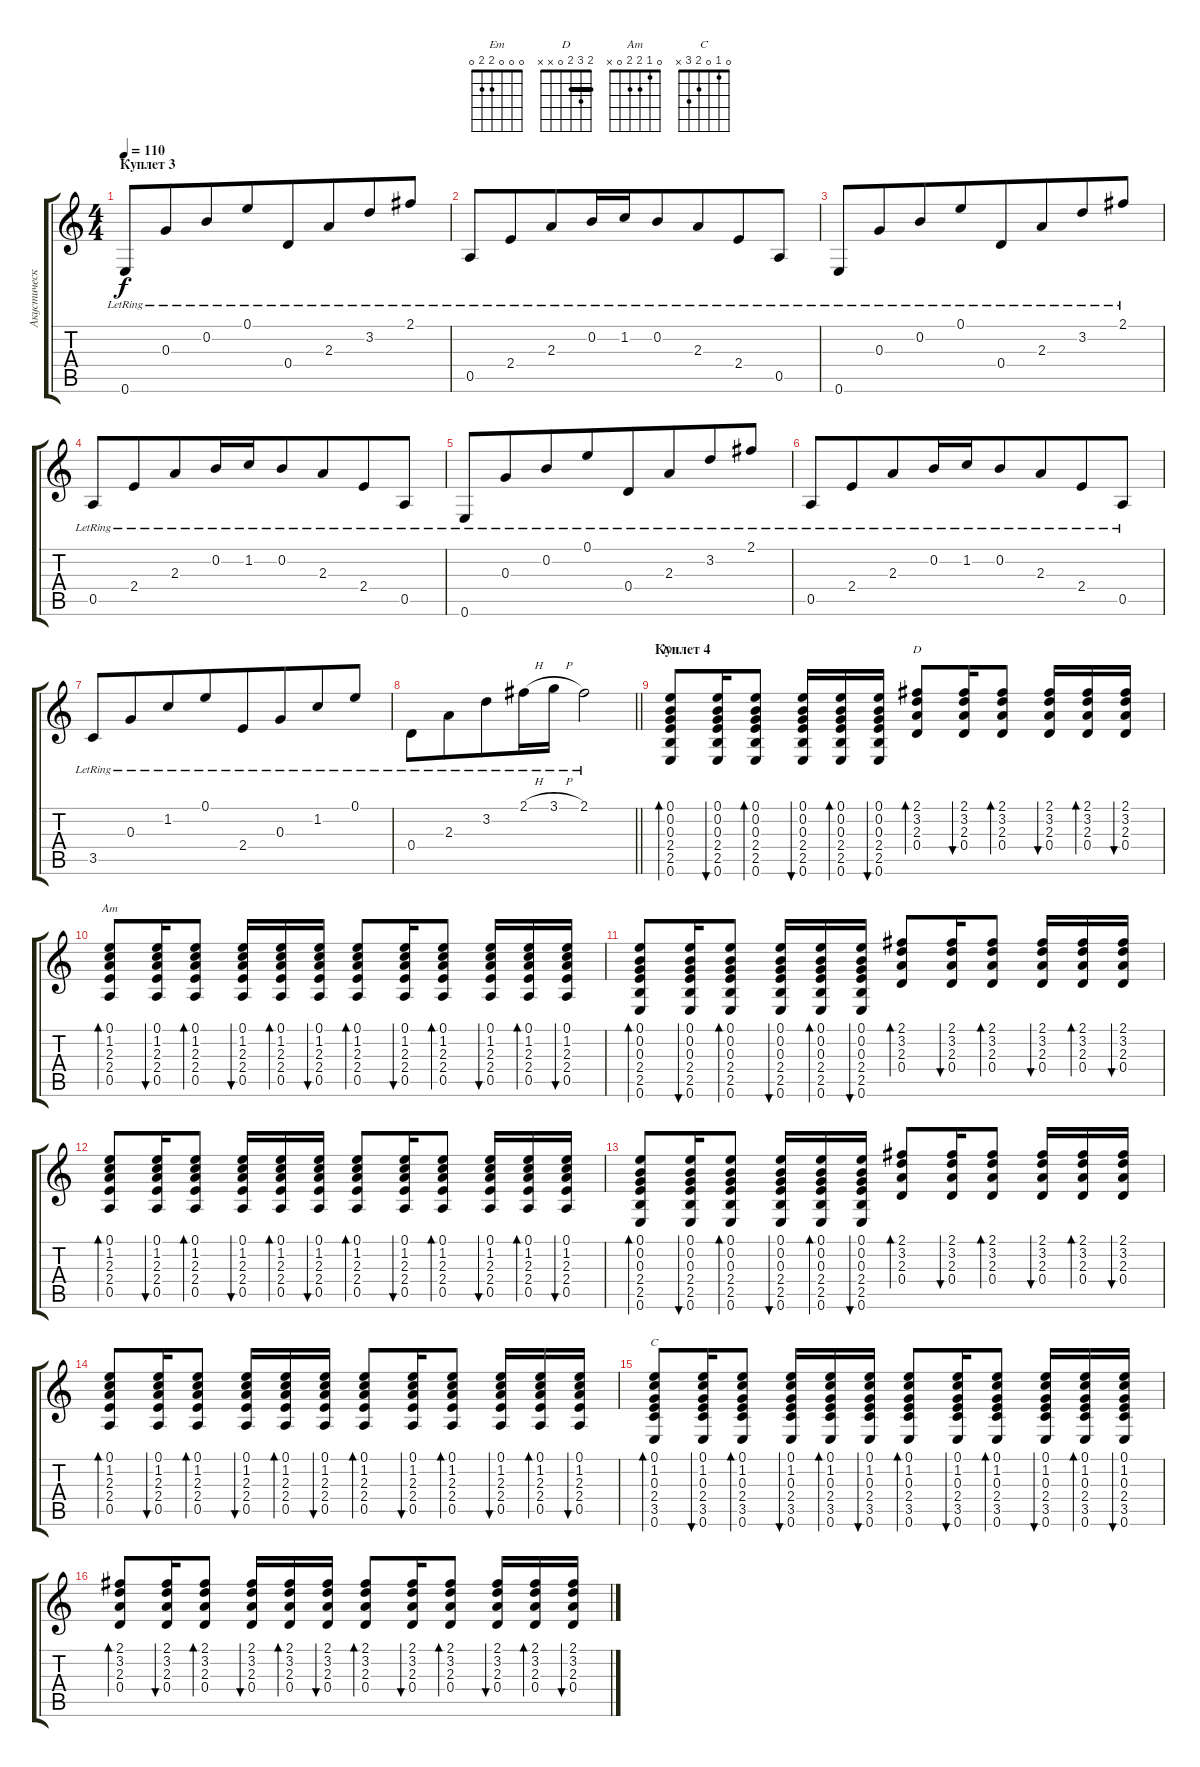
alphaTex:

\track ("Акустическая гитара" "Акустическ") {instrument acousticguitarsteel}
\staff {score tabs}
\tuning (E4 B3 G3 D3 A2 E2) {hide}
\chord ("Em" 0 0 0 2 2 0)
\chord ("D" 2 3 2 0 x x) {barre 2}
\chord ("Am" 0 1 2 2 0 x)
\chord ("C" 0 1 0 2 3 x)
\ts (4 4)
\section ("" "Куплет 3")
\tempo 110
\clef g2
\ks c
0.6{lr}.8{dy f} 0.3{lr}.8{beam merge} 0.2{lr}.8 0.1{lr}.8{beam merge} 0.4{lr}.8 2.3{lr}.8{beam merge} 3.2{lr}.8 2.1{lr}.8 |
0.5{lr}.8 2.4{lr}.8{beam merge} 2.3{lr}.8 0.2{lr}.16 1.2{lr}.16{beam merge} 0.2{lr}.8 2.3{lr}.8{beam merge} 2.4{lr}.8 0.5{lr}.8 |
0.6{lr}.8 0.3{lr}.8{beam merge} 0.2{lr}.8 0.1{lr}.8{beam merge} 0.4{lr}.8 2.3{lr}.8{beam merge} 3.2{lr}.8 2.1{lr}.8 |
0.5{lr}.8 2.4{lr}.8{beam merge} 2.3{lr}.8 0.2{lr}.16 1.2{lr}.16{beam merge} 0.2{lr}.8 2.3{lr}.8{beam merge} 2.4{lr}.8 0.5{lr}.8 |
0.6{lr}.8 0.3{lr}.8{beam merge} 0.2{lr}.8 0.1{lr}.8{beam merge} 0.4{lr}.8 2.3{lr}.8{beam merge} 3.2{lr}.8 2.1{lr}.8 |
0.5{lr}.8 2.4{lr}.8{beam merge} 2.3{lr}.8 0.2{lr}.16 1.2{lr}.16{beam merge} 0.2{lr}.8 2.3{lr}.8{beam merge} 2.4{lr}.8 0.5{lr}.8 |
3.5{lr}.8 0.3{lr}.8{beam merge} 1.2{lr}.8 0.1{lr}.8{beam merge} 2.4{lr}.8 0.3{lr}.8{beam merge} 1.2{lr}.8 0.1{lr}.8 |
\barLineRight lightlight
0.4{lr}.8 2.3{lr}.8{beam merge} 3.2{lr}.8 2.1{h lr}.16 3.1{h lr}.16 2.1{lr}.2 |
\section ("" "Куплет 4")
(0.1 0.2 0.3 2.4 2.5 0.6).8{bd 60 ch "Em"} (0.1 0.2 0.3 2.4 2.5 0.6).16{bu 60} (0.1 0.2 0.3 2.4 2.5 0.6).8{bd 60} (0.1 0.2 0.3 2.4 2.5 0.6).16{bu 60} (0.1 0.2 0.3 2.4 2.5 0.6).16{bd 60} (0.1 0.2 0.3 2.4 2.5 0.6).16{bu 60} (2.1 3.2 2.3 0.4).8{bd 60 ch "D"} (2.1 3.2 2.3 0.4).16{bu 60} (2.1 3.2 2.3 0.4).8{bd 60} (2.1 3.2 2.3 0.4).16{bu 60} (2.1 3.2 2.3 0.4).16{bd 60} (2.1 3.2 2.3 0.4).16{bu 60} |
(0.1 1.2 2.3 2.4 0.5).8{bd 60 ch "Am"} (0.1 1.2 2.3 2.4 0.5).16{bu 60} (0.1 1.2 2.3 2.4 0.5).8{bd 60} (0.1 1.2 2.3 2.4 0.5).16{bu 60} (0.1 1.2 2.3 2.4 0.5).16{bd 60} (0.1 1.2 2.3 2.4 0.5).16{bu 60} (0.1 1.2 2.3 2.4 0.5).8{bd 60} (0.1 1.2 2.3 2.4 0.5).16{bu 60} (0.1 1.2 2.3 2.4 0.5).8{bd 60} (0.1 1.2 2.3 2.4 0.5).16{bu 60} (0.1 1.2 2.3 2.4 0.5).16{bd 60} (0.1 1.2 2.3 2.4 0.5).16{bu 60} |
(0.1 0.2 0.3 2.4 2.5 0.6).8{bd 60} (0.1 0.2 0.3 2.4 2.5 0.6).16{bu 60} (0.1 0.2 0.3 2.4 2.5 0.6).8{bd 60} (0.1 0.2 0.3 2.4 2.5 0.6).16{bu 60} (0.1 0.2 0.3 2.4 2.5 0.6).16{bd 60} (0.1 0.2 0.3 2.4 2.5 0.6).16{bu 60} (2.1 3.2 2.3 0.4).8{bd 60} (2.1 3.2 2.3 0.4).16{bu 60} (2.1 3.2 2.3 0.4).8{bd 60} (2.1 3.2 2.3 0.4).16{bu 60} (2.1 3.2 2.3 0.4).16{bd 60} (2.1 3.2 2.3 0.4).16{bu 60} |
(0.1 1.2 2.3 2.4 0.5).8{bd 60} (0.1 1.2 2.3 2.4 0.5).16{bu 60} (0.1 1.2 2.3 2.4 0.5).8{bd 60} (0.1 1.2 2.3 2.4 0.5).16{bu 60} (0.1 1.2 2.3 2.4 0.5).16{bd 60} (0.1 1.2 2.3 2.4 0.5).16{bu 60} (0.1 1.2 2.3 2.4 0.5).8{bd 60} (0.1 1.2 2.3 2.4 0.5).16{bu 60} (0.1 1.2 2.3 2.4 0.5).8{bd 60} (0.1 1.2 2.3 2.4 0.5).16{bu 60} (0.1 1.2 2.3 2.4 0.5).16{bd 60} (0.1 1.2 2.3 2.4 0.5).16{bu 60} |
(0.1 0.2 0.3 2.4 2.5 0.6).8{bd 60} (0.1 0.2 0.3 2.4 2.5 0.6).16{bu 60} (0.1 0.2 0.3 2.4 2.5 0.6).8{bd 60} (0.1 0.2 0.3 2.4 2.5 0.6).16{bu 60} (0.1 0.2 0.3 2.4 2.5 0.6).16{bd 60} (0.1 0.2 0.3 2.4 2.5 0.6).16{bu 60} (2.1 3.2 2.3 0.4).8{bd 60} (2.1 3.2 2.3 0.4).16{bu 60} (2.1 3.2 2.3 0.4).8{bd 60} (2.1 3.2 2.3 0.4).16{bu 60} (2.1 3.2 2.3 0.4).16{bd 60} (2.1 3.2 2.3 0.4).16{bu 60} |
(0.1 1.2 2.3 2.4 0.5).8{bd 60} (0.1 1.2 2.3 2.4 0.5).16{bu 60} (0.1 1.2 2.3 2.4 0.5).8{bd 60} (0.1 1.2 2.3 2.4 0.5).16{bu 60} (0.1 1.2 2.3 2.4 0.5).16{bd 60} (0.1 1.2 2.3 2.4 0.5).16{bu 60} (0.1 1.2 2.3 2.4 0.5).8{bd 60} (0.1 1.2 2.3 2.4 0.5).16{bu 60} (0.1 1.2 2.3 2.4 0.5).8{bd 60} (0.1 1.2 2.3 2.4 0.5).16{bu 60} (0.1 1.2 2.3 2.4 0.5).16{bd 60} (0.1 1.2 2.3 2.4 0.5).16{bu 60} |
(0.1 1.2 0.3 2.4 3.5 0.6).8{bd 60 ch "C"} (0.1 1.2 0.3 2.4 3.5 0.6).16{bu 60} (0.1 1.2 0.3 2.4 3.5 0.6).8{bd 60} (0.1 1.2 0.3 2.4 3.5 0.6).16{bu 60} (0.1 1.2 0.3 2.4 3.5 0.6).16{bd 60} (0.1 1.2 0.3 2.4 3.5 0.6).16{bu 60} (0.1 1.2 0.3 2.4 3.5 0.6).8{bd 60} (0.1 1.2 0.3 2.4 3.5 0.6).16{bu 60} (0.1 1.2 0.3 2.4 3.5 0.6).8{bd 60} (0.1 1.2 0.3 2.4 3.5 0.6).16{bu 60} (0.1 1.2 0.3 2.4 3.5 0.6).16{bd 60} (0.1 1.2 0.3 2.4 3.5 0.6).16{bu 60} |
(2.1 3.2 2.3 0.4).8{bd 60} (2.1 3.2 2.3 0.4).16{bu 60} (2.1 3.2 2.3 0.4).8{bd 60} (2.1 3.2 2.3 0.4).16{bu 60} (2.1 3.2 2.3 0.4).16{bd 60} (2.1 3.2 2.3 0.4).16{bu 60} (2.1 3.2 2.3 0.4).8{bd 60} (2.1 3.2 2.3 0.4).16{bu 60} (2.1 3.2 2.3 0.4).8{bd 60} (2.1 3.2 2.3 0.4).16{bu 60} (2.1 3.2 2.3 0.4).16{bd 60} (2.1 3.2 2.3 0.4).16{bu 60}
